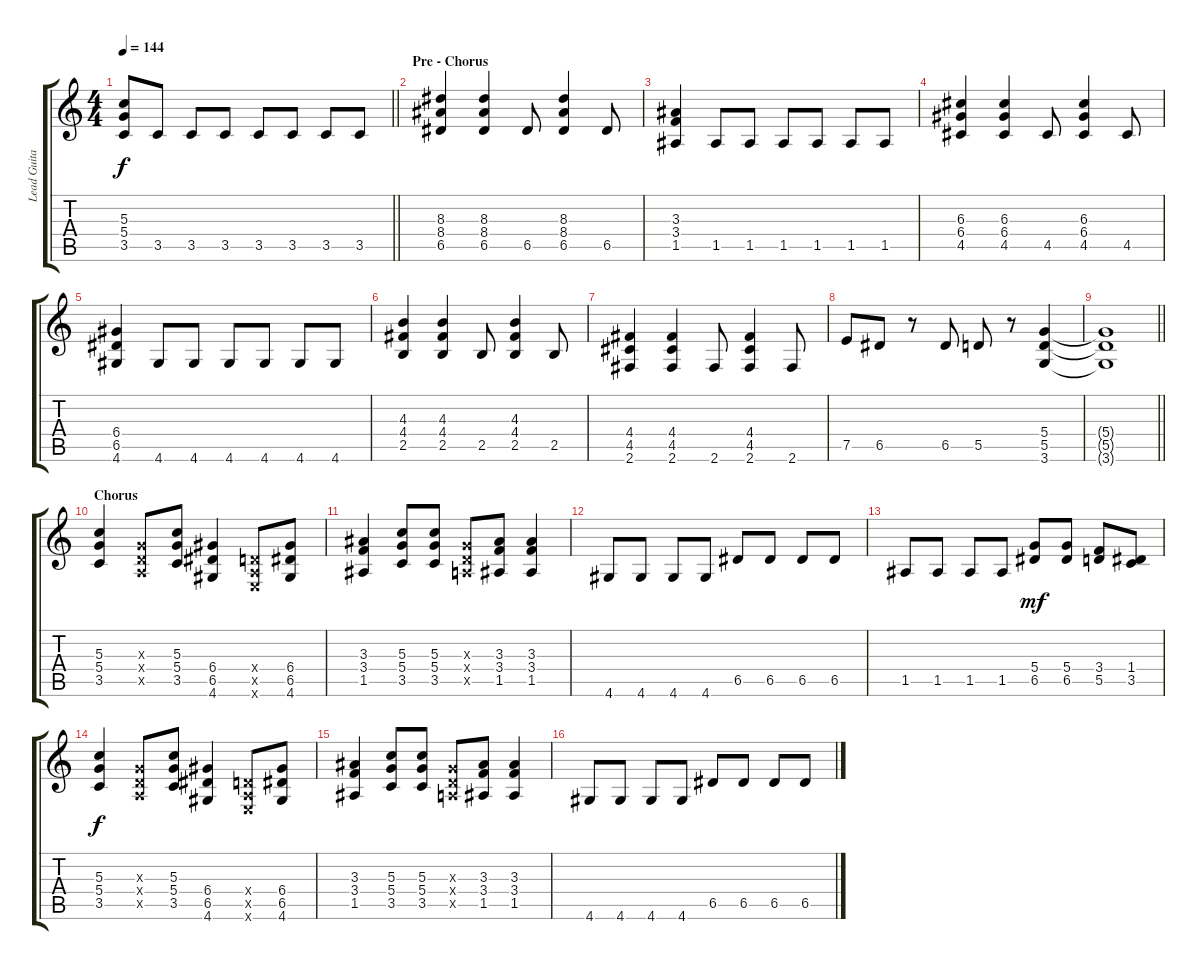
\track ("Lead Guitar" "Lead Guita") {instrument distortionguitar}
\staff {score tabs}
\tuning (E4 B3 G3 D3 A2 E2) {hide}
\ts (4 4)
\tempo 144
\clef g2
\barLineRight lightlight
\ks c
(5.3 5.4 3.5).8{dy f} 3.5.8 3.5.8 3.5.8 3.5.8 3.5.8 3.5.8 3.5.8 |
\section ("" "Pre - Chorus")
(8.3 8.4 6.5).4 (8.3 8.4 6.5).4 6.5.8 (8.3 8.4 6.5).4 6.5.8 |
(3.3 3.4 1.5).4 1.5.8 1.5.8 1.5.8 1.5.8 1.5.8 1.5.8 |
(6.3 6.4 4.5).4 (6.3 6.4 4.5).4 4.5.8 (6.3 6.4 4.5).4 4.5.8 |
(6.4 6.5 4.6).4 4.6.8 4.6.8 4.6.8 4.6.8 4.6.8 4.6.8 |
(4.3 4.4 2.5).4 (4.3 4.4 2.5).4 2.5.8 (4.3 4.4 2.5).4 2.5.8 |
(4.4 4.5 2.6).4 (4.4 4.5 2.6).4 2.6.8 (4.4 4.5 2.6).4 2.6.8 |
7.5.8 6.5.8 r.8 6.5.8 5.5.8 r.8 (5.4 5.5 3.6).4 |
\barLineRight lightlight
(5.4{t} 5.5{t} 3.6{t}).1 |
\section ("" "Chorus")
(5.3 5.4 3.5).4 (0.3{x} 0.4{x} 0.5{x}).8 (5.3 5.4 3.5).8 (6.4 6.5 4.6).4 (0.4{x} 0.5{x} 0.6{x}).8 (6.4 6.5 4.6).8 |
(3.3 3.4 1.5).4 (5.3 5.4 3.5).8 (5.3 5.4 3.5).8 (0.3{x} 0.4{x} 0.5{x}).8 (3.3 3.4 1.5).8 (3.3 3.4 1.5).4 |
4.6.8 4.6.8 4.6.8 4.6.8 6.5.8 6.5.8 6.5.8 6.5.8 |
1.5.8 1.5.8 1.5.8 1.5.8 (5.4 6.5).8{dy mf} (5.4 6.5).8 (3.4 5.5).8 (1.4 3.5).8 |
(5.3 5.4 3.5).4{dy f} (0.3{x} 0.4{x} 0.5{x}).8 (5.3 5.4 3.5).8 (6.4 6.5 4.6).4 (0.4{x} 0.5{x} 0.6{x}).8 (6.4 6.5 4.6).8 |
(3.3 3.4 1.5).4 (5.3 5.4 3.5).8 (5.3 5.4 3.5).8 (0.3{x} 0.4{x} 0.5{x}).8 (3.3 3.4 1.5).8 (3.3 3.4 1.5).4 |
4.6.8 4.6.8 4.6.8 4.6.8 6.5.8 6.5.8 6.5.8 6.5.8
